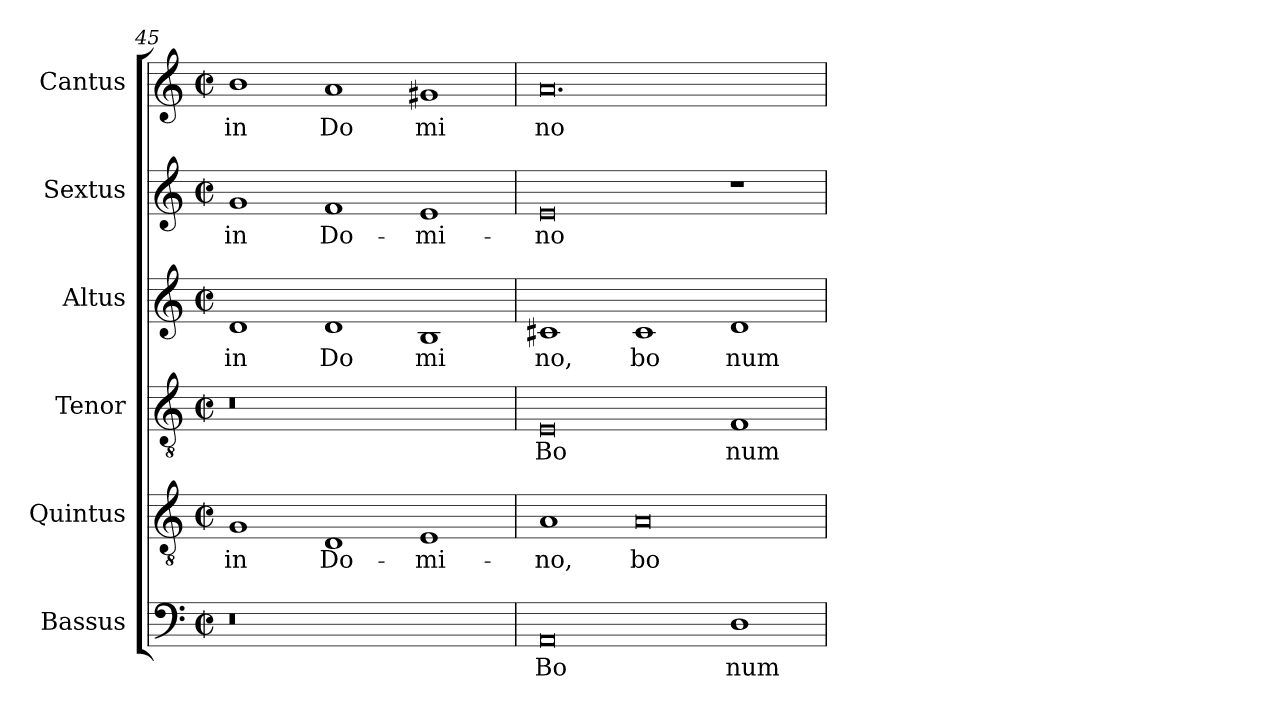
**kern	**text	**kern	**text	**kern	**text	**kern	**text	**kern	**text	**kern	**text
*part6	*part6	*part5	*part5	*part4	*part4	*part3	*part3	*part2	*part2	*part1	*part1
*staff6	*staff6	*staff5	*staff5	*staff4	*staff4	*staff3	*staff3	*staff2	*staff2	*staff1	*staff1
*I"Bassus	*	*I"Quintus	*	*I"Tenor	*	*I"Altus	*	*I"Sextus	*	*I"Cantus	*
*clefF4	*	*clefGv2	*	*clefGv2	*	*clefG2	*	*clefG2	*	*clefG2	*
*k[]	*	*k[]	*	*k[]	*	*k[]	*	*k[]	*	*k[]	*
*C:	*	*C:	*	*C:	*	*C:	*	*C:	*	*C:	*
*M2/2	*	*M2/2	*	*M2/2	*	*M2/2	*	*M2/2	*	*M2/2	*
*met(c|)	*	*met(c|)	*	*met(c|)	*	*met(c|)	*	*met(c|)	*	*met(c|)	*
=45	=45	=45	=45	=45	=45	=45	=45	=45	=45	=45	=45
!	!	!	!LO:LY:b:cj	!	!	!	!LO:LY:b:cj	!	!LO:LY:b:cj	!	!LO:LY:b:cj
0.r	.	1G	in	0.r	.	1d	in	1g	in	1b	in
!	!	!	!LO:LY:b:cj	!	!	!	!LO:LY:b:cj	!	!LO:LY:b:cj	!	!LO:LY:b:cj
.	.	1D	Do-	.	.	1d	Do	1f	Do-	1a	Do
!	!	!	!LO:LY:b:cj	!	!	!	!LO:LY:b:cj	!	!LO:LY:b:cj	!	!LO:LY:b:cj
.	.	1E	-mi-	.	.	1B	mi	1e	-mi-	1g#X	mi
=46	=46	=46	=46	=46	=46	=46	=46	=46	=46	=46	=46
!	!LO:LY:b:cj	!	!LO:LY:b:cj	!	!LO:LY:b:cj	!	!LO:LY:b:cj	!	!LO:LY:b:cj	!	!LO:LY:b:cj
0AA	Bo	1A	-no,	0E	Bo	1c#X	no,	0e	-no	0.a	no
!	!	!	!LO:LY:b:cj	!	!	!	!LO:LY:b:cj	!	!	!	!
.	.	0A	bo-	.	.	1c#	bo	.	.	.	.
!	!LO:LY:b:cj	!	!	!	!LO:LY:b:cj	!	!LO:LY:b:cj	!	!	!	!
1D	num	.	.	1F	num	1d	num	1r	.	.	.
=	=	=	=	=	=	=	=	=	=	=	=
*-	*-	*-	*-	*-	*-	*-	*-	*-	*-	*-	*-
